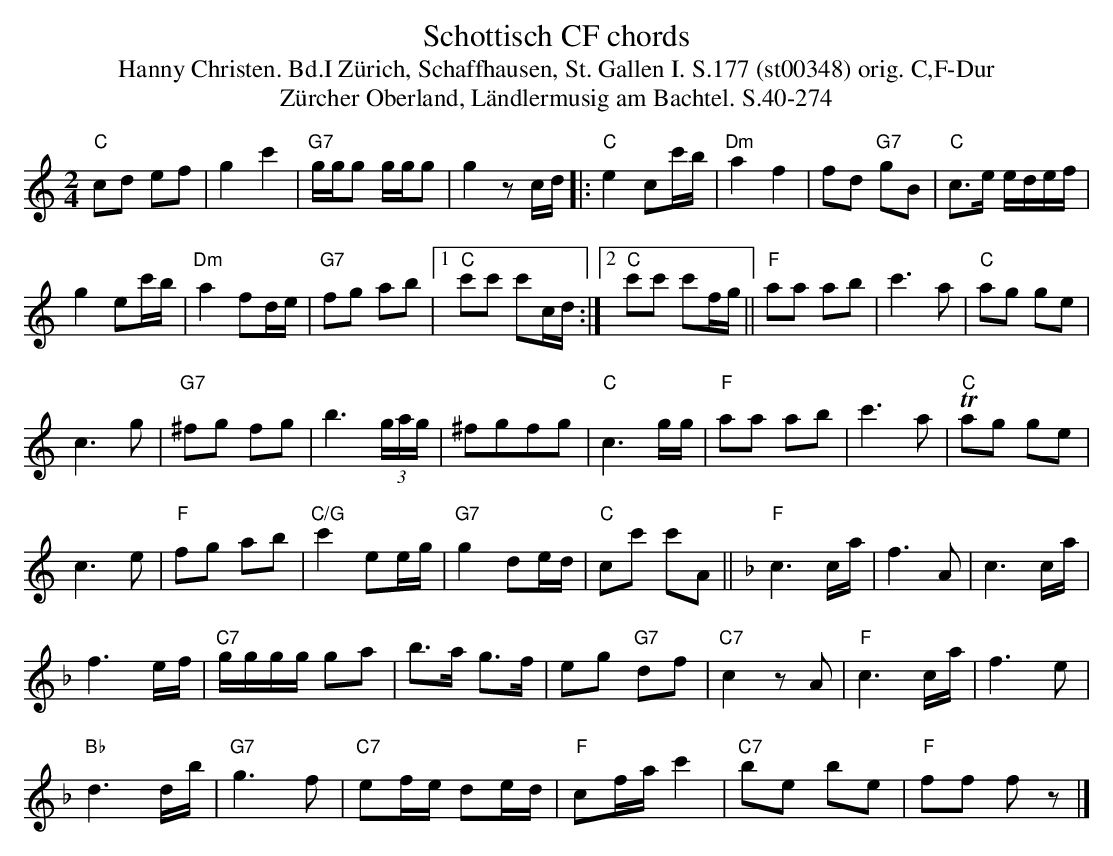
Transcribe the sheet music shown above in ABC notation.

X:1
T: Schottisch CF chords
T:Hanny Christen. Bd.I Zürich, Schaffhausen, St. Gallen I. S.177 (st00348) orig. C,F-Dur
T: Z\"urcher Oberland, L\"andlermusig am Bachtel. S.40-274
M:2/4
L:1/8
K:C %%MIDI gchordon
"C"cd ef | g2c'2 | "G7"g/g/g g/g/g | g2 zc/d/ |: "C"e2 cc'/b/ | "Dm"a2f2 | fd "G7"gB | "C"c>e e/d/e/f/ |
g2ec'/b/ | "Dm"a2 fd/e/ | "G7"fg ab |1 "C"c'c' c'c/d/ :|2 "C"c'c' c'f/g/ || "F"aa ab | c'3a |  "C"ag ge |
c3g | "G7"^fg fg | b3 (3g/a/g/ | ^fgfg | "C"c3g/g/ | "F"aa ab | c'3a | "C"Tag ge |
c3e | "F"fg ab | "C/G"c'2 ee/g/ | "G7"g2 de/d/ | "C"cc' c'A || [K:F] "F"c3c/a/ | f3A | c3c/a/ |
f3e/f/ | "C7"g/g/g/g/ ga | b>a g>f | eg "G7"df | "C7"c2zA | "F"c3c/a/ | f3e |
"Bb"d3d/b/ | "G7"g3f | "C7"ef/e/ de/d/ | "F"cf/a/ c'2 | "C7"be be | "F"ff fz |]
